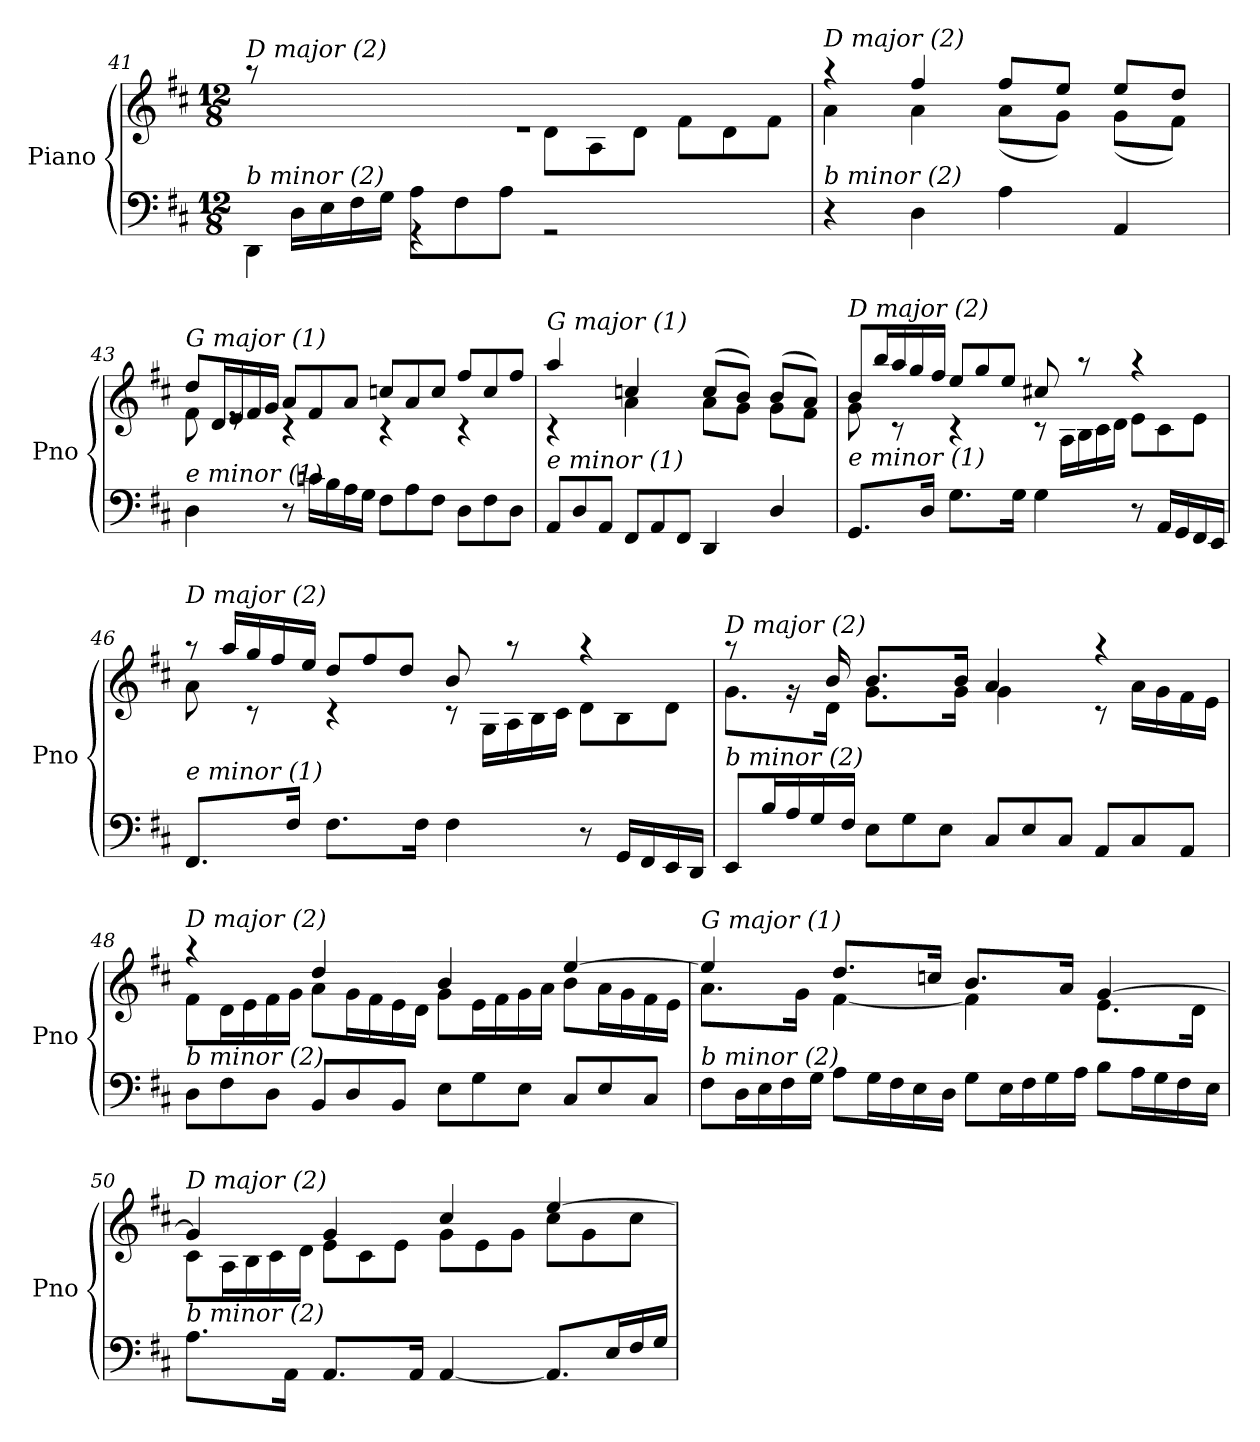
**kern	**kern
*part1	*part1
*staff2	*staff1
*I"Piano	*
*I'Pno	*
!!LO:LB:g=z
*clefF4	*clefG2
*k[f#c#]	*k[f#c#]
*D:	*D:
*M12/8	*M12/8
=41	=41
*^	*
*	*Xtuplet	*
*	*	*^
!	!	!LO:TX:i:t=D major (2)	!
!LO:TX:i:t=b minor (2)	!	!	!
8ryy	8%3DD\	1.re	8raa
16D\LL	.	.	2ryy
16E\	.	.	.
16F#\	.	.	.
16G\JJ	.	.	.
8A\L	8%3rGG	.	.
8F#\	.	.	.
8A\J	.	.	8ryy
2.ryy	4%3rGG	.	8d\L
.	.	.	8A\
.	.	.	8d\J
.	.	.	8f#\L
.	.	.	8d\
.	.	.	8f#\J
*v	*v	*	*
=42	=42	=42
*	*Xtuplet	*
!	!LO:TX:i:t=D major (2)	!
!LO:TX:i:t=b minor (2)	!	!
8%3r	8%3raa	8%3a\
8%3D\	8%3ff#/	8%3a\
8%3A\	16%3ff#/L	(<16%3a\L
.	16%3ee/J	16%3g\J)
8%3AA/	16%3ee/L	(<16%3g\L
.	16%3dd/J	16%3f#\J)
=43	=43	=43
!	!LO:TX:i:t=G major (1)	!
!LO:TX:i:t=e minor (1)	!	!
8%3D\	8dd/L	16%3f#\
.	16d/L	.
.	16e/	16%3re
.	16f#/	.
.	16g/JJ	.
8r	8a/L	8%3rc
16cn\LL	8f#/	.
16B\	.	.
16A\	8a/J	.
16G\JJ	.	.
8F#\L	8ccn/L	8%3rc
8A\	8a/	.
8F#\J	8cc/J	.
8D\L	8ff#/L	8%3rc
8F#\	8cc/	.
8D\J	8ff#/J	.
!!LO:LB:g=z	!!
=44	=44	=44
!	!LO:TX:i:t=G major (1)	!
!LO:TX:i:t=e minor (1)	!	!
8AA/L	8%3aa/	8%3rc
8D/	.	.
8AA/J	.	.
8FF#/L	8%3ccn/	8%3a\
8AA/	.	.
8FF#/J	.	.
8%3DD/	(>16%3cc/L	16%3a\L
.	16%3b/J)	16%3g\J
8%3D/	(>16%3b/L	16%3g\L
.	16%3a/J)	16%3f#\J
=45	=45	=45
!	!LO:TX:i:t=D major (2)	!
!LO:TX:i:t=e minor (1)	!	!
16%3.GG/L	8b/L	16%3g\
.	16bb/L	.
.	16aa/	16%3rc
.	16gg/	.
32%3D/Jk	.	.
.	16ff#/JJ	.
16%3.G\L	8ee/L	8%3rc
.	8gg/	.
.	8ee/J	.
32%3G\Jk	.	.
8%3G\	16%3cc#X/	8rc
.	.	16A\LL
.	16%3raa	16B\
.	.	16c#\
.	.	16d\JJ
8r	8%3raa	8e\L
16AA/LL	.	8c#\
16GG/	.	.
16FF#/	.	8e\J
16EE/JJ	.	.
!!LO:PB:g=z	!!
=46	=46	=46
!	!LO:TX:i:t=D major (2)	!
!LO:TX:i:t=e minor (1)	!	!
16%3.FF#/L	8raa	16%3a\
.	16aa/LL	.
.	16gg/	16%3rc
.	16ff#/	.
32%3F#/Jk	.	.
.	16ee/JJ	.
16%3.F#\L	8dd/L	8%3rc
.	8ff#/	.
.	8dd/J	.
32%3F#\Jk	.	.
8%3F#\	16%3b/	8rc
.	.	16G\LL
.	16%3raa	16A\
.	.	16B\
.	.	16c#\JJ
8r	8%3raa	8d\L
16GG/LL	.	8B\
16FF#/	.	.
16EE/	.	8d\J
16DD/JJ	.	.
!!LO:LB:g=z	!!
=47	=47	=47
!	!LO:TX:i:t=D major (2)	!
!LO:TX:i:t=b minor (2)	!	!
8EE/L	16%3raa	16%3.g\L
16B/L	.	.
16A/	32%3rg	.
16G/	.	.
.	32%3b/	32%3d\Jk
16F#/JJ	.	.
8E\L	16%3.b/L	16%3.g\L
8G\	.	.
8E\J	.	.
.	32%3b/Jk	32%3g\Jk
8C#/L	8%3a/	8%3g\
8E/	.	.
8C#/J	.	.
8AA/L	8%3raa	8rc
8C#/	.	16a\LL
.	.	16g\
8AA/J	.	16f#\
.	.	16e\JJ
=48	=48	=48
!	!LO:TX:i:t=D major (2)	!
!LO:TX:i:t=b minor (2)	!	!
8D\L	8%3raa	8f#\L
8F#\	.	16d\L
.	.	16e\
8D\J	.	16f#\
.	.	16g\JJ
8BB/L	8%3dd/	8a\L
8D/	.	16g\L
.	.	16f#\
8BB/J	.	16e\
.	.	16d\JJ
8E\L	8%3b/	8g\L
8G\	.	16e\L
.	.	16f#\
8E\J	.	16g\
.	.	16a\JJ
8C#/L	[8%3ee/	8b\L
8E/	.	16a\L
.	.	16g\
8C#/J	.	16f#\
.	.	16e\JJ
!!LO:LB:g=z	!!
=49	=49	=49
!	!LO:TX:i:t=G major (1)	!
!LO:TX:i:t=b minor (2)	!	!
8F#\L	8%3ee/]	16%3.a\L
16D\L	.	.
16E\	.	.
16F#\	.	.
.	.	32%3g\Jk
16G\JJ	.	.
8A\L	16%3.dd/L	[8%3f#\
16G\L	.	.
16F#\	.	.
16E\	.	.
.	32%3ccn/Jk	.
16D\JJ	.	.
8G\L	16%3.b/L	8%3f#\]
16E\L	.	.
16F#\	.	.
16G\	.	.
.	32%3a/Jk	.
16A\JJ	.	.
8B\L	[8%3g/	16%3.e\L
16A\L	.	.
16G\	.	.
16F#\	.	.
.	.	32%3d\Jk
16E\JJ	.	.
=50	=50	=50
!	!LO:TX:i:t=D major (2)	!
!LO:TX:i:t=b minor (2)	!	!
16%3.A\L	8%3g/]	8c#\L
.	.	16A\L
.	.	16B\
.	.	16c#\
32%3AA\Jk	.	.
.	.	16d\JJ
16%3.AA/L	8%3g/	8e\L
.	.	8c#\
.	.	8e\J
32%3AA/Jk	.	.
[8%3AA/	8%3cc#/	8g\L
.	.	8e\
.	.	8g\J
8.AA/L]	[8%3ee/	8cc#\L
.	.	8g\
16E/L	.	.
16F#/	.	8cc#\J
16G/JJ	.	.
*	*v	*v
=	=
*-	*-
